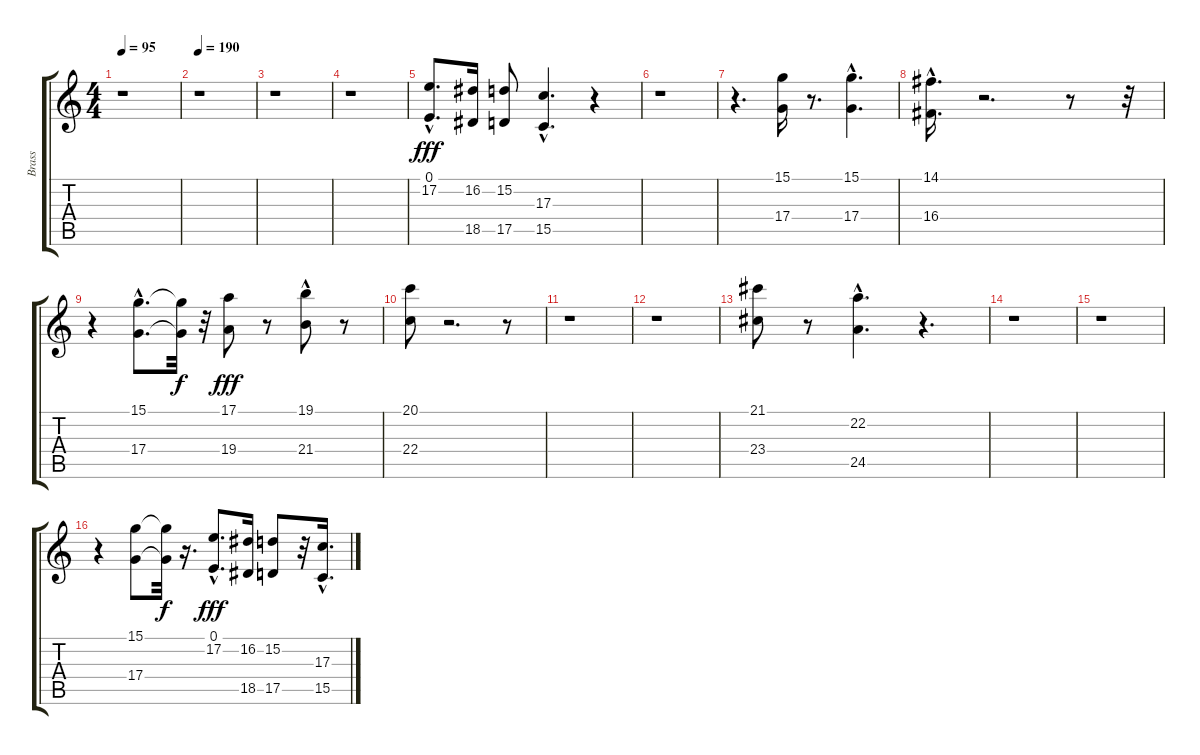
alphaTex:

\track ("Brass" "Brass") {instrument brasssection}
\staff {score tabs}
\tuning (E4 B3 G3 D3 A2 E2) {hide}
\ts (4 4)
\tempo 95
\clef g2
\ks c
r.1{dy fff} |
\tempo 190
r.1 |
r.1 |
r.1 |
(0.1{hac} 17.2{hac}).8{d} (16.2 18.5).16 (15.2 17.5).8 (17.3{hac} 15.5{hac}).4{d} r.4 |
r.1 |
r.4{d} (15.1 17.4).16 r.8{d} (15.1{hac} 17.4{hac}).4{d} |
(14.1{hac} 16.4).16{d} r.2{d} r.8 r.32 |
r.4 (15.1{hac} 17.4{hac}).8{d} (15.1{t} 17.4{t}).32{dy f} r.32 (17.1 19.4).8{dy fff} r.8 (19.1 21.4{hac}).8 r.8 |
(20.1 22.4).8 r.2{d} r.8 |
r.1 |
r.1 |
(21.1 23.4).8 r.8 (22.2 24.5{hac}).4{d} r.4{d} |
r.1 |
r.1 |
r.4 (15.1 17.4).8 (15.1{t} 17.4{t}).32{dy f} r.16{d} (0.1{hac} 17.2{hac}).8{d dy fff} (16.2 18.5).16 (15.2 17.5).8 r.32 (17.3{hac} 15.5{hac}).16{d}
